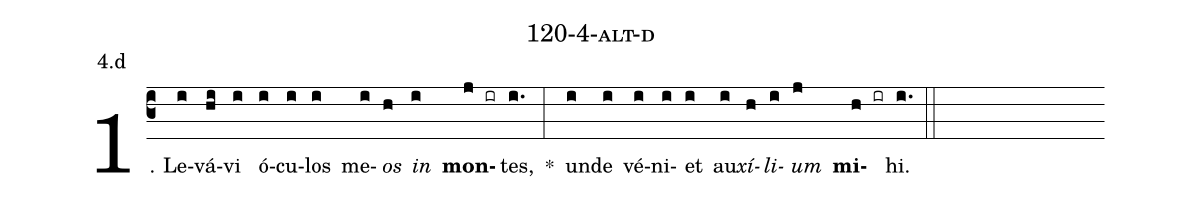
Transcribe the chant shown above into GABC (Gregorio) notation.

name: 120-4-alt-d;
annotation: 4.d;
%%
(c3)1. Le(i)vá(hi)vi(i) ó(i)cu(i)los(i) me(i)<i>os</i>(h) <i>in</i>(i) <b>mon</b>(j ir)tes,(i.) *(:) un(i)de(i) vé(i)ni(i)et(i) au(i)<i>xí</i>(h)<i>li</i>(i)<i>um</i>(j) <b>mi</b>(h ir)hi.(i.) (::)
